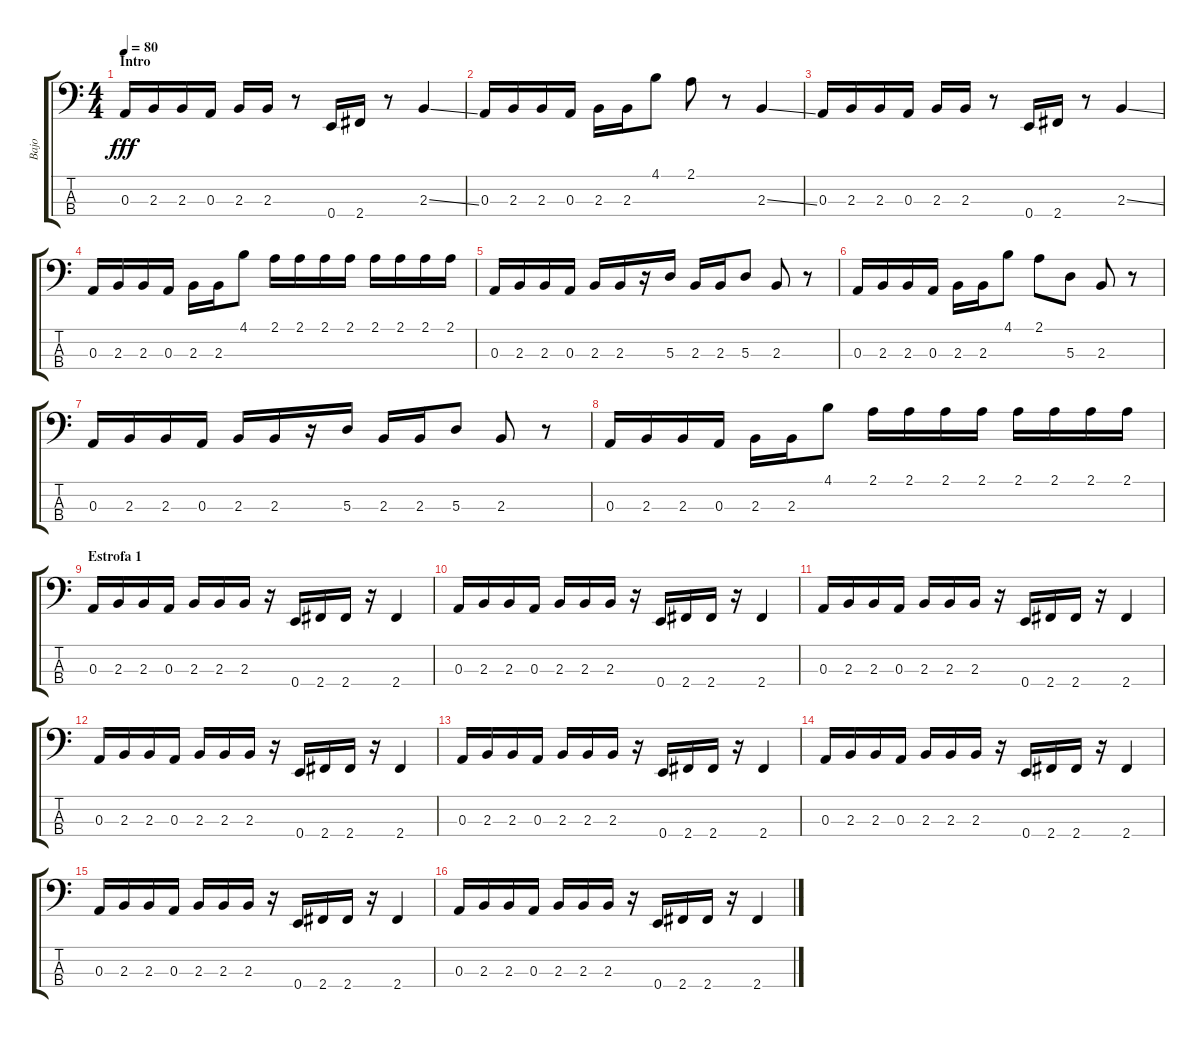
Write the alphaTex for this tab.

\track ("Bajo" "Bajo") {instrument electricbasspick}
\staff {score tabs}
\tuning (G2 D2 A1 E1) {hide}
\ts (4 4)
\section ("" "Intro")
\tempo 80
\clef f4
\ks c
0.3.16{dy fff instrument electricbasspick} 2.3.16 2.3.16 0.3.16 2.3.16 2.3.16 r.8 0.4.16 2.4.16 r.8 2.3{ss}.4 |
0.3.16 2.3.16 2.3.16 0.3.16 2.3.16 2.3.16 4.1.8 2.1.8 r.8 2.3{ss}.4 |
0.3.16 2.3.16 2.3.16 0.3.16 2.3.16 2.3.16 r.8 0.4.16 2.4.16 r.8 2.3{ss}.4 |
0.3.16 2.3.16 2.3.16 0.3.16 2.3.16 2.3.16 4.1.8 2.1.16 2.1.16 2.1.16 2.1.16 2.1.16 2.1.16 2.1.16 2.1.16 |
0.3.16 2.3.16 2.3.16 0.3.16 2.3.16 2.3.16 r.16 5.3.16 2.3.16 2.3.16 5.3.8 2.3.8 r.8 |
0.3.16 2.3.16 2.3.16 0.3.16 2.3.16 2.3.16 4.1.8 2.1.8 5.3.8 2.3.8 r.8 |
0.3.16 2.3.16 2.3.16 0.3.16 2.3.16 2.3.16 r.16 5.3.16 2.3.16 2.3.16 5.3.8 2.3.8 r.8 |
0.3.16 2.3.16 2.3.16 0.3.16 2.3.16 2.3.16 4.1.8 2.1.16 2.1.16 2.1.16 2.1.16 2.1.16 2.1.16 2.1.16 2.1.16 |
\section ("" "Estrofa 1")
0.3.16 2.3.16 2.3.16 0.3.16 2.3.16 2.3.16 2.3.16 r.16 0.4.16 2.4.16 2.4.16 r.16 2.4.4 |
0.3.16 2.3.16 2.3.16 0.3.16 2.3.16 2.3.16 2.3.16 r.16 0.4.16 2.4.16 2.4.16 r.16 2.4.4 |
0.3.16 2.3.16 2.3.16 0.3.16 2.3.16 2.3.16 2.3.16 r.16 0.4.16 2.4.16 2.4.16 r.16 2.4.4 |
0.3.16 2.3.16 2.3.16 0.3.16 2.3.16 2.3.16 2.3.16 r.16 0.4.16 2.4.16 2.4.16 r.16 2.4.4 |
0.3.16 2.3.16 2.3.16 0.3.16 2.3.16 2.3.16 2.3.16 r.16 0.4.16 2.4.16 2.4.16 r.16 2.4.4 |
0.3.16 2.3.16 2.3.16 0.3.16 2.3.16 2.3.16 2.3.16 r.16 0.4.16 2.4.16 2.4.16 r.16 2.4.4 |
0.3.16 2.3.16 2.3.16 0.3.16 2.3.16 2.3.16 2.3.16 r.16 0.4.16 2.4.16 2.4.16 r.16 2.4.4 |
0.3.16 2.3.16 2.3.16 0.3.16 2.3.16 2.3.16 2.3.16 r.16 0.4.16 2.4.16 2.4.16 r.16 2.4.4
